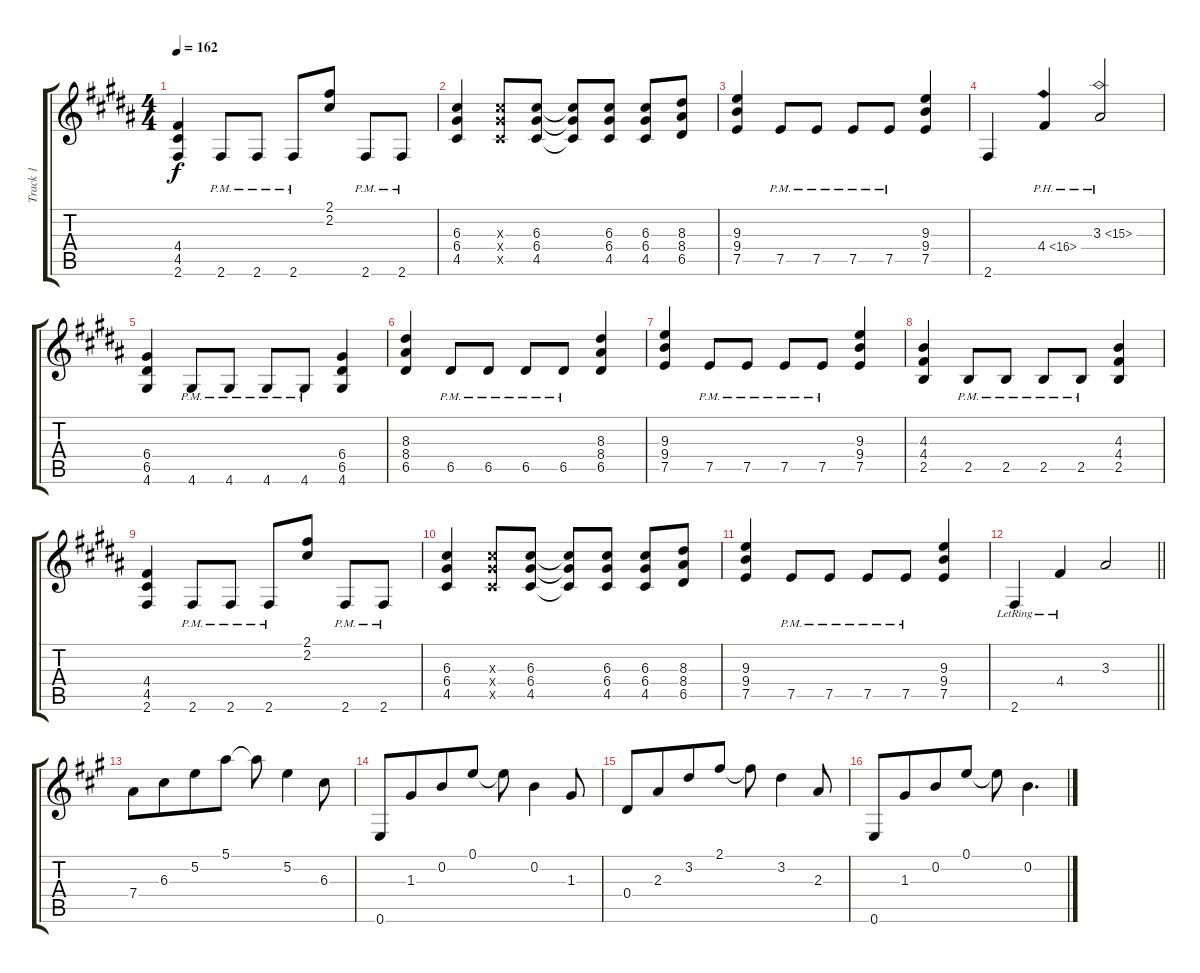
\track ("Track 1" "Track 1") {instrument overdrivenguitar}
\staff {score tabs}
\tuning (E4 B3 G3 D3 A2 E2) {hide}
\ts (4 4)
\tempo 162
\clef g2
\ks g#minor
(4.4 4.5 2.6).4{dy f} 2.6{pm}.8 2.6{pm}.8 2.6{pm}.8 (2.1 2.2).8 2.6{pm}.8 2.6{pm}.8 |
(6.3 6.4 4.5).4 (6.3{x} 6.4{x} 4.5{x}).8 (6.3 6.4 4.5).8 (6.3{t} 6.4{t} 4.5{t}).8 (6.3 6.4 4.5).8 (6.3 6.4 4.5).8 (8.3 8.4 6.5).8 |
(9.3 9.4 7.5).4 7.5{pm}.8 7.5{pm}.8 7.5{pm}.8 7.5{pm}.8 (9.3 9.4 7.5).4 |
2.6.4 4.4{ph 12}.4 3.3{ph 12}.2 |
(6.4 6.5 4.6).4 4.6{pm}.8 4.6{pm}.8 4.6{pm}.8 4.6{pm}.8 (6.4 6.5 4.6).4 |
(8.3 8.4 6.5).4 6.5{pm}.8 6.5{pm}.8 6.5{pm}.8 6.5{pm}.8 (8.3 8.4 6.5).4 |
(9.3 9.4 7.5).4 7.5{pm}.8 7.5{pm}.8 7.5{pm}.8 7.5{pm}.8 (9.3 9.4 7.5).4 |
(4.3 4.4 2.5).4 2.5{pm}.8 2.5{pm}.8 2.5{pm}.8 2.5{pm}.8 (4.3 4.4 2.5).4 |
(4.4 4.5 2.6).4 2.6{pm}.8 2.6{pm}.8 2.6{pm}.8 (2.1 2.2).8 2.6{pm}.8 2.6{pm}.8 |
(6.3 6.4 4.5).4 (6.3{x} 6.4{x} 4.5{x}).8 (6.3 6.4 4.5).8 (6.3{t} 6.4{t} 4.5{t}).8 (6.3 6.4 4.5).8 (6.3 6.4 4.5).8 (8.3 8.4 6.5).8 |
(9.3 9.4 7.5).4 7.5{pm}.8 7.5{pm}.8 7.5{pm}.8 7.5{pm}.8 (9.3 9.4 7.5).4 |
\barLineRight lightlight
2.6{lr}.4 4.4{lr}.4 3.3.2 |
\ks f#minor
7.4.8{instrument electricguitarclean} 6.3.8{beam merge} 5.2.8 5.1.8 5.1{t}.8 5.2.4 6.3.8 |
0.6.8 1.3.8{beam merge} 0.2.8 0.1.8 0.1{t}.8 0.2.4 1.3.8 |
0.4.8 2.3.8{beam merge} 3.2.8 2.1.8 2.1{t}.8 3.2.4 2.3.8 |
0.6.8 1.3.8{beam merge} 0.2.8 0.1.8 0.1{t}.8 0.2.4{d}
